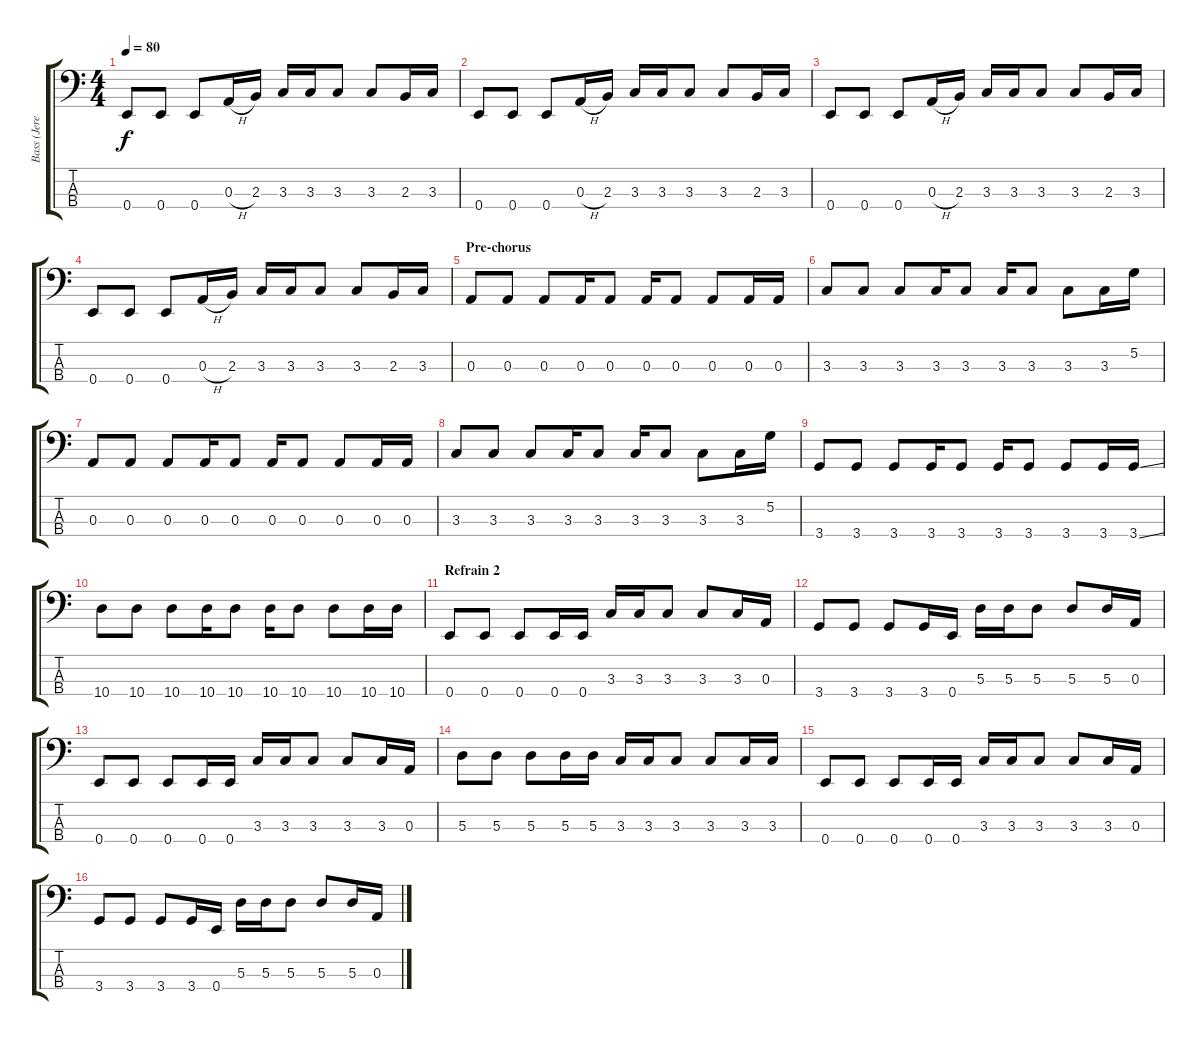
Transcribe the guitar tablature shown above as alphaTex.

\track ("Bass (Jeremy)" "Bass (Jere") {instrument electricbassfinger}
\staff {score tabs}
\tuning (G2 D2 A1 E1) {hide}
\ts (4 4)
\tempo 80
\clef f4
\ks c
0.4.8{dy f} 0.4.8 0.4.8 0.3{h}.16 2.3.16 3.3.16 3.3.16 3.3.8 3.3.8 2.3.16 3.3.16 |
0.4.8 0.4.8 0.4.8 0.3{h}.16 2.3.16 3.3.16 3.3.16 3.3.8 3.3.8 2.3.16 3.3.16 |
0.4.8 0.4.8 0.4.8 0.3{h}.16 2.3.16 3.3.16 3.3.16 3.3.8 3.3.8 2.3.16 3.3.16 |
0.4.8 0.4.8 0.4.8 0.3{h}.16 2.3.16 3.3.16 3.3.16 3.3.8 3.3.8 2.3.16 3.3.16 |
\section ("" "Pre-chorus")
0.3.8 0.3.8 0.3.8 0.3.16 0.3.8 0.3.16 0.3.8 0.3.8 0.3.16 0.3.16 |
3.3.8 3.3.8 3.3.8 3.3.16 3.3.8 3.3.16 3.3.8 3.3.8 3.3.16 5.2.16 |
0.3.8 0.3.8 0.3.8 0.3.16 0.3.8 0.3.16 0.3.8 0.3.8 0.3.16 0.3.16 |
3.3.8 3.3.8 3.3.8 3.3.16 3.3.8 3.3.16 3.3.8 3.3.8 3.3.16 5.2.16 |
3.4.8 3.4.8 3.4.8 3.4.16 3.4.8 3.4.16 3.4.8 3.4.8 3.4.16 3.4{ss}.16 |
10.4.8 10.4.8 10.4.8 10.4.16 10.4.8 10.4.16 10.4.8 10.4.8 10.4.16 10.4.16 |
\section ("" "Refrain 2")
0.4.8 0.4.8 0.4.8 0.4.16 0.4.16 3.3.16 3.3.16 3.3.8 3.3.8 3.3.16 0.3.16 |
3.4.8 3.4.8 3.4.8 3.4.16 0.4.16 5.3.16 5.3.16 5.3.8 5.3.8 5.3.16 0.3.16 |
0.4.8 0.4.8 0.4.8 0.4.16 0.4.16 3.3.16 3.3.16 3.3.8 3.3.8 3.3.16 0.3.16 |
5.3.8 5.3.8 5.3.8 5.3.16 5.3.16 3.3.16 3.3.16 3.3.8 3.3.8 3.3.16 3.3.16 |
0.4.8 0.4.8 0.4.8 0.4.16 0.4.16 3.3.16 3.3.16 3.3.8 3.3.8 3.3.16 0.3.16 |
3.4.8 3.4.8 3.4.8 3.4.16 0.4.16 5.3.16 5.3.16 5.3.8 5.3.8 5.3.16 0.3.16
